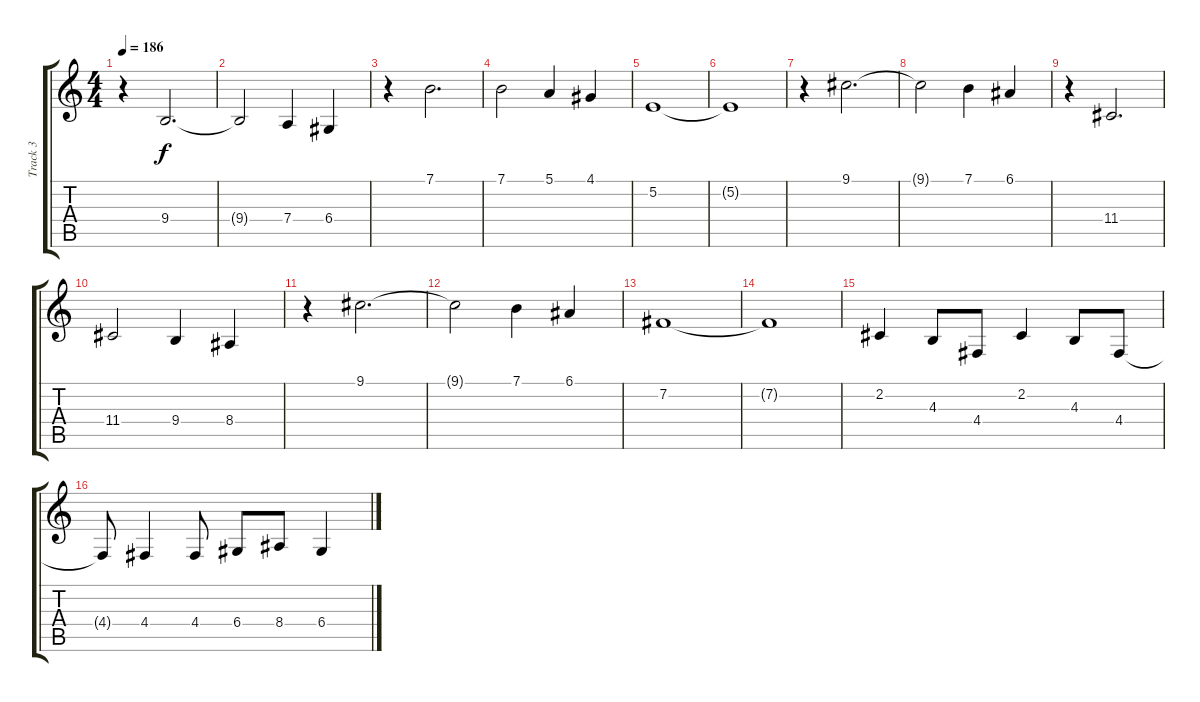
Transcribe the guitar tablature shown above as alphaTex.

\track ("Track 3" "Track 3") {instrument tenorsax}
\staff {score tabs}
\tuning (E4 B3 G3 D3 A2 E2) {hide}
\ts (4 4)
\tempo 186
\clef g2
\ks c
r.4{dy f} 9.4.2{d} |
9.4{t}.2 7.4.4 6.4.4 |
r.4 7.1.2{d} |
7.1.2 5.1.4 4.1.4 |
5.2.1 |
5.2{t}.1 |
r.4 9.1.2{d} |
9.1{t}.2 7.1.4 6.1.4 |
r.4 11.4.2{d} |
11.4.2 9.4.4 8.4.4 |
r.4 9.1.2{d} |
9.1{t}.2 7.1.4 6.1.4 |
7.2.1 |
7.2{t}.1 |
2.2.4 4.3.8 4.4.8 2.2.4 4.3.8 4.4.8 |
4.4{t}.8 4.4.4 4.4.8 6.4.8 8.4.8 6.4.4
